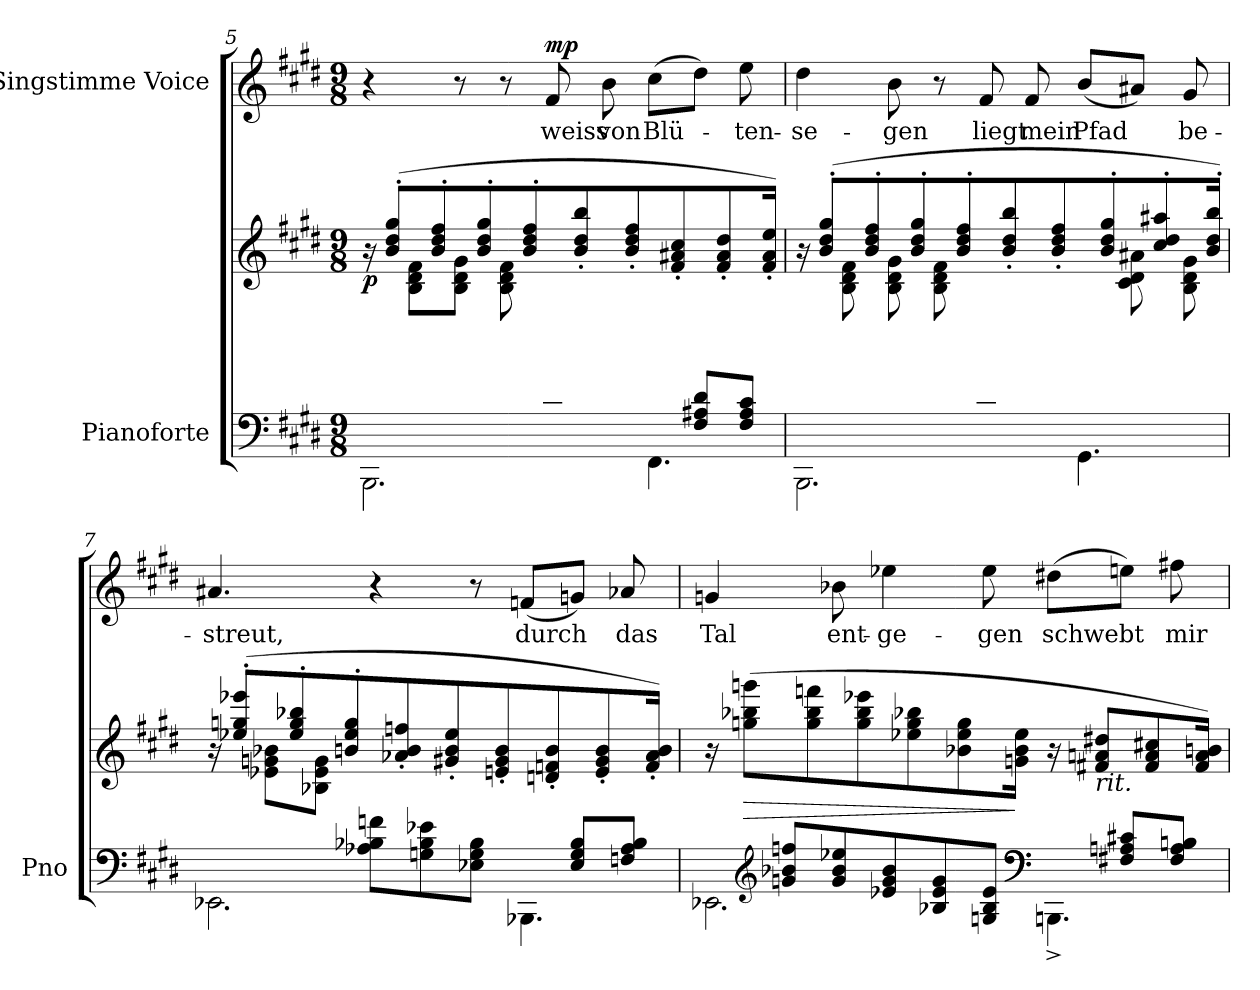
**kern	**kern	**dynam	**kern	**text	**dynam
*part2	*part2	*part2	*part1	*part1	*part1
*staff3	*staff2	*staff2/3	*staff1	*staff1	*staff1
*I"Pianoforte	*	*	*I"Singstimme Voice	*	*
*I'Pno	*	*	*	*	*
!!LO:LB:g=z
*clefF4	*clefG2	*	*clefG2	*	*
*k[f#c#g#d#]	*k[f#c#g#d#]	*	*k[f#c#g#d#]	*	*
*M9/8	*M9/8	*	*M9/8	*	*
*MM94	*MM94	*	*MM94	*	*
=5	=5	=5	=5	=5	=5
*^	*^	*	*	*	*
!	!	!	!	!LO:DY:b	!	!	!
8rGGyy	2.BBB\	16r	8ryy	p	4r	.	.
.	.	(>8b/' 8dd#/' 8gg#/'L	.	.	.	.	.
4.ryy	.	.	8B\ 8d#\ 8f#\L	.	.	.	.
.	.	8b/' 8dd#/' 8ff#/'	.	.	.	.	.
.	.	.	8B\ 8d#\ 8g#\J	.	8r	.	.
.	.	8b/' 8dd#/' 8gg#/'	.	.	.	.	.
.	.	.	8B\ 8d#\ 8f#\L	.	8r	.	.
.	.	8b/' 8dd#/' 8ff#/'	.	.	.	.	.
!	!	!	!	!	!	!LO:LY:b	!LO:DY:a
8F#/ 8B/ 8d#/	.	.	2ryy	.	8f#/	weiss	mp
.	.	8b/' 8dd#/' 8bb/'	.	.	.	.	.
!	!	!	!	!	!	!LO:LY:b	!
8D#/ 8F#/ 8B/J	.	.	.	.	8b\	von	.
.	.	8b/' 8dd#/' 8ff#/'	.	.	.	.	.
!	!	!	!	!	!	!LO:LY:b	!
8ryy	4.FF#\	.	.	.	(>8cc#\L	Blü-	.
.	.	8f#/' 8a#X/' 8cc#/'	.	.	.	.	.
8F#/ 8A#X/ 8d#/L	.	.	.	.	8dd#\J)	.	.
.	.	8f#/' 8a#/' 8dd#/'	.	.	.	.	.
!	!	!	!	!	!	!LO:LY:b	!
8F#/ 8A#/ 8c#/J	.	.	8ryy	.	8ee\	-ten-	.
.	.	16f#/' 16a#/' 16ee/'Jk)	.	.	.	.	.
=6	=6	=6	=6	=6	=6	=6	=6
!	!	!	!	!	!	!LO:LY:b	!
8rGGyy	2.BBB\	16r	8ryy	.	4dd#\	-se-	.
.	.	(>8b/' 8dd#/' 8gg#/'L	.	.	.	.	.
4.ryy	.	.	8B\ 8d#\ 8f#\L	.	.	.	.
.	.	8b/' 8dd#/' 8ff#/'	.	.	.	.	.
!	!	!	!	!	!	!LO:LY:b	!
.	.	.	8B\ 8d#\ 8g#\	.	8b\	-gen	.
.	.	8b/' 8dd#/' 8gg#/'	.	.	.	.	.
.	.	.	8B\ 8d#\ 8f#\	.	8r	.	.
.	.	8b/' 8dd#/' 8ff#/'	.	.	.	.	.
!	!	!	!	!	!	!LO:LY:b	!
8F#/ 8B/ 8d#/	.	.	4.ryy	.	8f#/	liegt	.
.	.	8b/' 8dd#/' 8bb/'	.	.	.	.	.
!	!	!	!	!	!	!LO:LY:b	!
8D#/ 8F#/ 8B/J	.	.	.	.	8f#/	mein	.
.	.	8b/' 8dd#/' 8ff#/'	.	.	.	.	.
!	!	!	!	!	!	!LO:LY:b	!
8ryy	4.GG#\	.	.	.	(<8b/L	Pfad	.
.	.	8b/' 8dd#/' 8gg#/'	.	.	.	.	.
4ryy	.	.	8c#\ 8d#\ 8a#X\L	.	8a#X/J)	.	.
.	.	8cc#/' 8dd#/' 8aa#X/'	.	.	.	.	.
!	!	!	!	!	!	!LO:LY:b	!
.	.	.	8B\ 8d#\ 8g#\J	.	8g#/	be-	.
.	.	16b/' 16dd#/' 16bb/'Jk)	.	.	.	.	.
!!LO:LB:g=z
=7	=7	=7	=7	=7	=7	=7	=7
!	!	!	!	!	!	!LO:LY:b	!
8rBByy	2.EE-X\	16r	8ryy	.	4.a#X/	-streut,	.
.	.	(>8ee-X/' 8ggn/' 8eee-X/'L	.	.	.	.	.
4ryy	.	.	8e-X\ 8gn\ 8b-X\L	.	.	.	.
.	.	8ee-/' 8gg/' 8bb-X/'	.	.	.	.	.
.	.	.	8B-X\ 8e-\ 8g\J	.	.	.	.
.	.	8b/' 8ee-/' 8gg/'	.	.	.	.	.
8A-X\ 8B-X\ 8fn\L	.	.	2.ryy	.	4r	.	.
.	.	8a-X/' 8b/' 8ffn/'	.	.	.	.	.
8Gn\ 8B-\ 8e-X\	.	.	.	.	.	.	.
.	.	8g#/' 8b/' 8ee-/'	.	.	.	.	.
8E-X\ 8G\ 8B-\J	.	.	.	.	8r	.	.
.	.	8e/' 8g#/' 8b/'	.	.	.	.	.
!	!	!	!	!	!	!LO:LY:b	!
8ryy	4.BBB-X\	.	.	.	(<8fn/L	durch	.
.	.	8dn/' 8fn/' 8b/'	.	.	.	.	.
8E-/ 8G/ 8B-/L	.	.	.	.	8gn/J)	.	.
.	.	8e/' 8g#/' 8b/'	.	.	.	.	.
!	!	!	!	!	!	!LO:LY:b	!
8Fn/ 8A-/ 8B-/J	.	.	.	.	8a-X/	das	.
.	.	16f/' 16a-/' 16b/'Jk)	.	.	.	.	.
*	*	*v	*v	*	*	*	*
=8	=8	=8	=8	=8	=8	=8
!	!	!	!	!	!LO:LY:b	!
*	*	*	*	*^	*	*
8rBByy	2.EE-X\	16r	.	4gn/	2ryy	Tal	.
!	!	!	!LO:HP:b	!	!	!	!
.	.	(>8ggn\ 8bb-X\ 8gggn\L	>	.	.	.	.
*clefG2	*	*	*	*	*	*	*
8gn/ 8b-X/ 8ffn/L	.	.	.	.	.	.	.
.	.	8gg\ 8bb-\ 8fffn\	.	.	.	.	.
!	!	!	!	!	!	!LO:LY:b	!
8g/ 8b-/ 8ee-X/	.	.	.	8b-X\	.	ent-	.
.	.	8gg\ 8bb-\ 8eee-X\	.	.	.	.	.
!	!	!	!	!	!	!LO:LY:b	!
8e-X/ 8g/ 8b-/	.	.	.	4ee-X\	.	-ge-	.
.	.	8ee-X\ 8gg\ 8bb-X\	.	.	.	.	.
8B-X/ 8e-/ 8g/	.	.	.	.	4ryy	.	.
.	.	8b-X\ 8ee-\ 8gg\	.	.	.	.	.
!	!	!	!	!	!	!LO:LY:b	!
8Gn/ 8B-/ 8e-/J	.	.	.	8ee-\	.	-gen	.
.	.	16gn\ 16b-\ 16ee-\Jk	]	.	.	.	.
*clefF4	*	*	*	*	*	*	*
!	!	!	!	!	!	!LO:LY:b	!
8ryy	4.BBBn^\	16r	.	(>8dd#X\L	16ryy	schwebt	.
*	*	*	*	*MM82	*	*	*
!	!	!LO:TX:b:i:t=rit.	!	!	!	!	!
.	.	8f#X/ 8an/ 8dd#X/L	.	.	4ryy	.	.
8F#X/ 8An/ 8c#X/L	.	.	.	8een\J)	.	.	.
.	.	8f#/ 8a/ 8cc#X/	.	.	.	.	.
!	!	!	!	!	!	!LO:LY:b	!
8F#/ 8A/ 8Bn/J	.	.	.	8ff#X\	.	mir	.
.	.	16f#/ 16a/ 16bn/Jk)	.	.	16ryy	.	.
*v	*v	*	*	*v	*v	*	*
=	=	=	=	=	=
*-	*-	*-	*-	*-	*-
